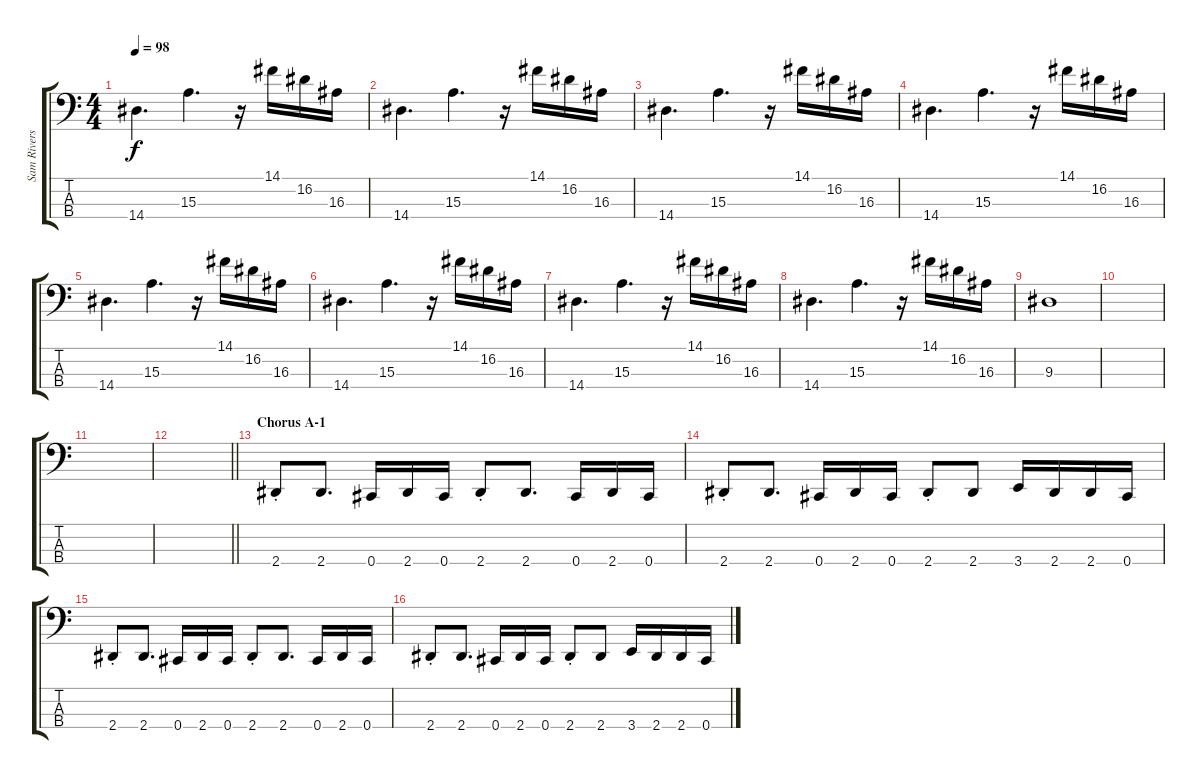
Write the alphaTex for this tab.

\track ("Sam Rivers (Bass)" "Sam Rivers") {instrument electricbassfinger}
\staff {score tabs}
\tuning (E2 B1 Gb1 Db1) {hide}
\ts (4 4)
\tempo 98
\clef f4
\ks c
14.4.4{d dy f} 15.3.4{d} r.16 14.1.16 16.2.16 16.3.16 |
14.4.4{d} 15.3.4{d} r.16 14.1.16 16.2.16 16.3.16 |
14.4.4{d} 15.3.4{d} r.16 14.1.16 16.2.16 16.3.16 |
14.4.4{d} 15.3.4{d} r.16 14.1.16 16.2.16 16.3.16 |
14.4.4{d} 15.3.4{d} r.16 14.1.16 16.2.16 16.3.16 |
14.4.4{d} 15.3.4{d} r.16 14.1.16 16.2.16 16.3.16 |
14.4.4{d} 15.3.4{d} r.16 14.1.16 16.2.16 16.3.16 |
14.4.4{d} 15.3.4{d} r.16 14.1.16 16.2.16 16.3.16 |
9.3.1 |
|
|
\barLineRight lightlight
|
\section ("" "Chorus A-1")
2.4{st}.8 2.4.8{d} 0.4.16 2.4.16 0.4.16 2.4{st}.8 2.4.8{d} 0.4.16 2.4.16 0.4.16 |
2.4{st}.8 2.4.8{d} 0.4.16 2.4.16 0.4.16 2.4{st}.8 2.4.8 3.4.16 2.4.16 2.4.16 0.4.16 |
2.4{st}.8 2.4.8{d} 0.4.16 2.4.16 0.4.16 2.4{st}.8 2.4.8{d} 0.4.16 2.4.16 0.4.16 |
2.4{st}.8 2.4.8{d} 0.4.16 2.4.16 0.4.16 2.4{st}.8 2.4.8 3.4.16 2.4.16 2.4.16 0.4.16
